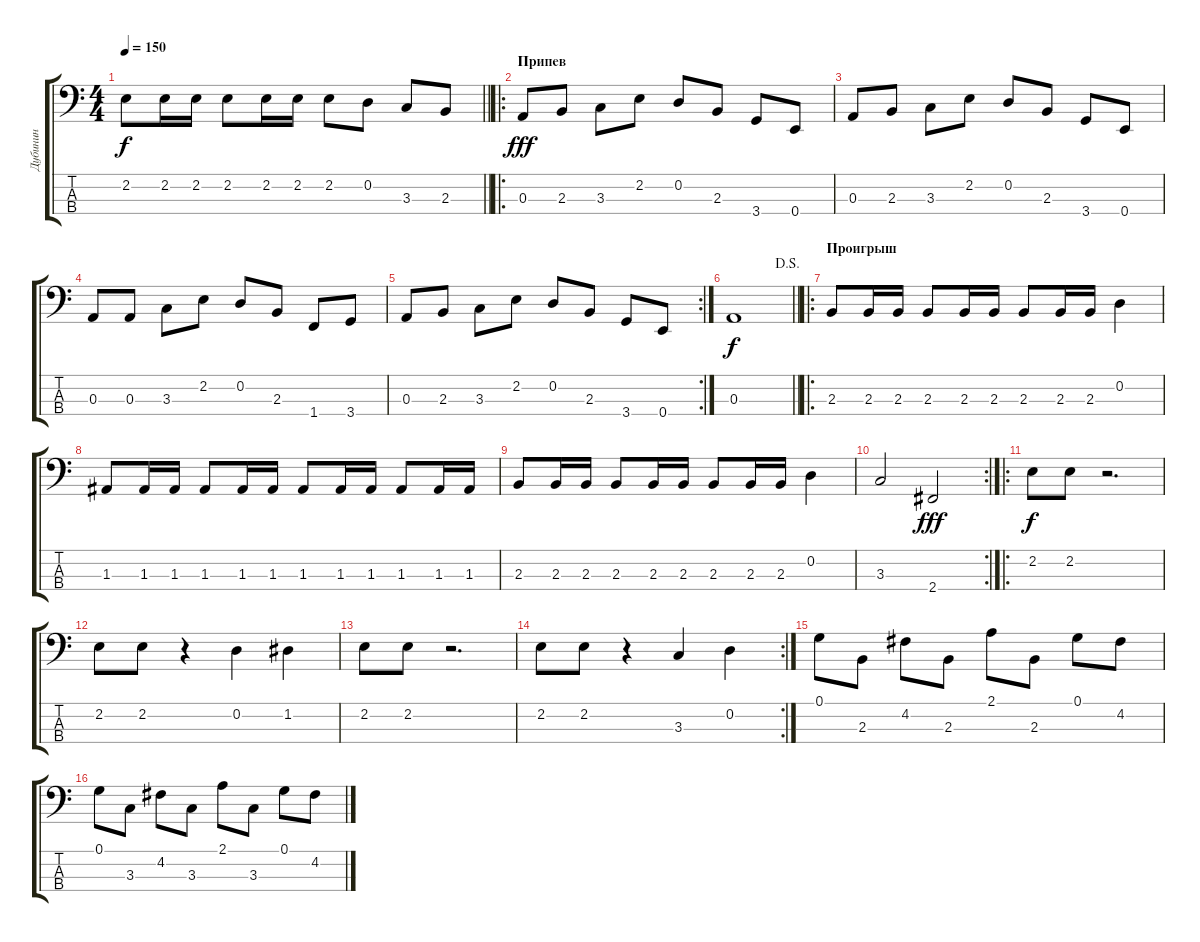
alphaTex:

\track ("Дубинин" "Дубинин") {instrument electricbassfinger}
\staff {score tabs}
\tuning (G2 D2 A1 E1) {hide}
\ts (4 4)
\tempo 150
\clef f4
\barLineRight lightlight
\ks c
2.2.8{dy f} 2.2.16 2.2.16 2.2.8 2.2.16 2.2.16 2.2.8 0.2.8 3.3.8 2.3.8 |
\ro
\section ("" "Припев")
0.3.8{dy fff} 2.3.8 3.3.8 2.2.8 0.2.8 2.3.8 3.4.8 0.4.8 |
0.3.8 2.3.8 3.3.8 2.2.8 0.2.8 2.3.8 3.4.8 0.4.8 |
0.3.8 0.3.8 3.3.8 2.2.8 0.2.8 2.3.8 1.4.8 3.4.8 |
\rc 2
0.3.8 2.3.8 3.3.8 2.2.8 0.2.8 2.3.8 3.4.8 0.4.8 |
\jump dalsegno
\barLineRight lightlight
0.3.1{dy f} |
\ro
\section ("" "Проигрыш")
2.3.8 2.3.16 2.3.16 2.3.8 2.3.16 2.3.16 2.3.8 2.3.16 2.3.16 0.2.4 |
1.3.8 1.3.16 1.3.16 1.3.8 1.3.16 1.3.16 1.3.8 1.3.16 1.3.16 1.3.8 1.3.16 1.3.16 |
2.3.8 2.3.16 2.3.16 2.3.8 2.3.16 2.3.16 2.3.8 2.3.16 2.3.16 0.2.4 |
\rc 2
3.3.2 2.4.2{dy fff} |
\ro
2.2.8{dy f} 2.2.8 r.2{d} |
2.2.8 2.2.8 r.4 0.2.4 1.2.4 |
2.2.8 2.2.8 r.2{d} |
\rc 2
2.2.8 2.2.8 r.4 3.3.4 0.2.4 |
0.1.8 2.3.8 4.2.8 2.3.8 2.1.8 2.3.8 0.1.8 4.2.8 |
0.1.8 3.3.8 4.2.8 3.3.8 2.1.8 3.3.8 0.1.8 4.2.8
